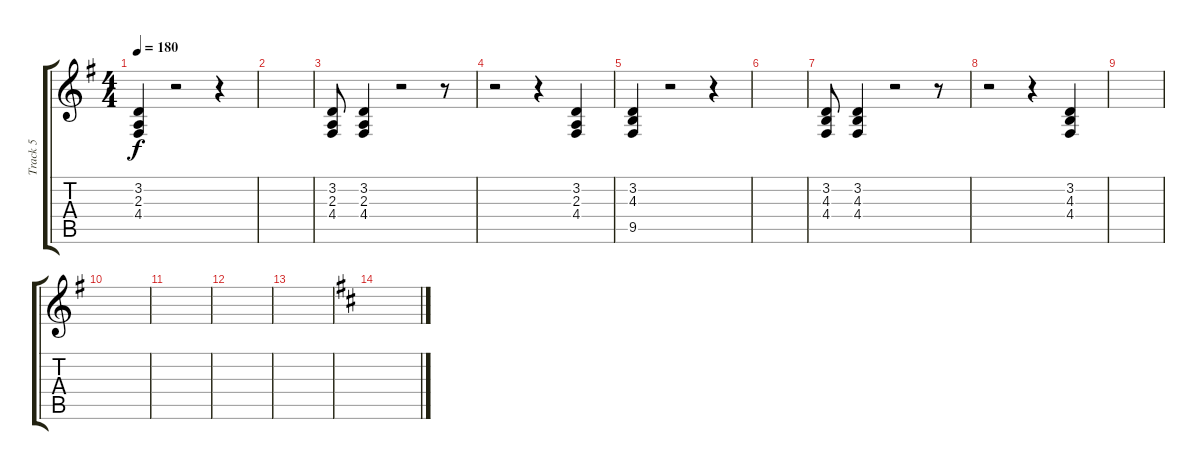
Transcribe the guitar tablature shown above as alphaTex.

\track ("Track 5" "Track 5") {instrument acousticgrandpiano}
\staff {score tabs}
\tuning (E4 B3 G3 D3 A2 E2) {hide}
\ts (4 4)
\tempo 180
\clef g2
\ks g
(3.2 2.3 4.4).4{dy f} r.2 r.4 |
|
(3.2 2.3 4.4).8 (3.2 2.3 4.4).4 r.2 r.8 |
r.2 r.4 (3.2 2.3 4.4).4 |
(3.2 4.3 9.5).4 r.2 r.4 |
|
(3.2 4.3 4.4).8 (3.2 4.3 4.4).4 r.2 r.8 |
r.2 r.4 (3.2 4.3 4.4).4 |
|
|
|
|
|
\ks d
